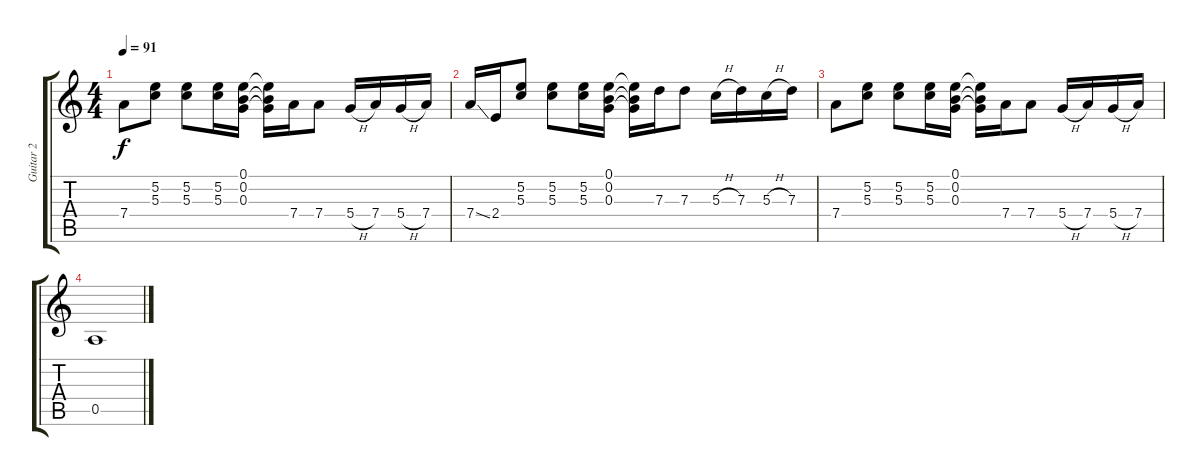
\track ("Guitar 2" "Guitar 2") {instrument distortionguitar}
\staff {score tabs}
\tuning (E4 B3 G3 D3 A2 E2) {hide}
\ts (4 4)
\tempo 91
\clef g2
\ks c
7.4{t}.8{dy f} (5.2 5.3).8 (5.2 5.3).8 (5.2 5.3).16 (0.1 0.2 0.3).16 (0.1{t} 0.2{t} 0.3{t}).16 7.4.16 7.4.8 5.4{h}.16 7.4.16 5.4{h}.16 7.4.16 |
7.4{ss}.16 2.4.16 (5.2 5.3).8 (5.2 5.3).8 (5.2 5.3).16 (0.1 0.2 0.3).16 (0.1{t} 0.2{t} 0.3{t}).16 7.3.16 7.3.8 5.3{h}.16 7.3.16 5.3{h}.16 7.3.16 |
7.4.8 (5.2 5.3).8 (5.2 5.3).8 (5.2 5.3).16 (0.1 0.2 0.3).16 (0.1{t} 0.2{t} 0.3{t}).16 7.4.16 7.4.8 5.4{h}.16 7.4.16 5.4{h}.16 7.4.16 |
0.5.1
